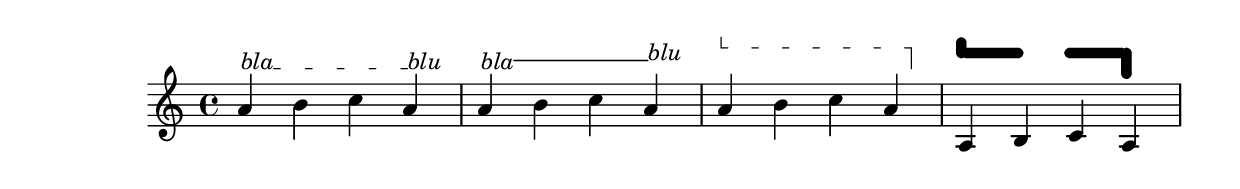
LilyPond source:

%% Do not edit this file; it is automatically
%% generated from LSR http://lsr.dsi.unimi.it
%% This file is in the public domain.
\version "2.13.20"

\header {
  lsrtags = "expressive-marks, text, tweaks-and-overrides"

%% Translation of GIT committish: 0b55335aeca1de539bf1125b717e0c21bb6fa31b
  texidoces = "
Las instrucciones @code{\\startTextSpan} y @code{\\stopTextSpan}
permiten la creación de elementos de extensión textuales tan
fácilmente como indicaciones de pedal u
octavaciones. Sobreescribimos ciertas propiedades del objeto
@code{TextSpanner} para modificar su salida.

"
  doctitlees = "Crear elementos de extensión textuales"

  texidoc = "
The @code{\\startTextSpan} and @code{\\stopTextSpan} commands allow the
creation of text spanners as easily as pedal indications or
octavations. Override some properties of the @code{TextSpanner} object
to modify its output.

"
  doctitle = "Creating text spanners"
} % begin verbatim

\paper { ragged-right = ##f }

\relative c'' {
  \override TextSpanner #'(bound-details left text) = #"bla"
  \override TextSpanner #'(bound-details right text) = #"blu"
  a4 \startTextSpan
  b4 c
  a4 \stopTextSpan

  \override TextSpanner #'style = #'line
  \once \override TextSpanner
    #'(bound-details left stencil-align-dir-y) = #CENTER
  a4 \startTextSpan
  b4 c
  a4 \stopTextSpan

  \override TextSpanner #'style = #'dashed-line
  \override TextSpanner #'(bound-details left text) =
    \markup { \draw-line #'(0 . 1) }
  \override TextSpanner #'(bound-details right text) =
    \markup { \draw-line #'(0 . -2) }
  \once \override TextSpanner #'(bound-details right padding) = #-2

  a4 \startTextSpan
  b4 c
  a4 \stopTextSpan

  \set Staff.middleCPosition = #-13
  \override TextSpanner #'dash-period = #10
  \override TextSpanner #'dash-fraction = #0.5
  \override TextSpanner #'thickness = #10
  a4 \startTextSpan
  b4 c
  a4 \stopTextSpan
}

